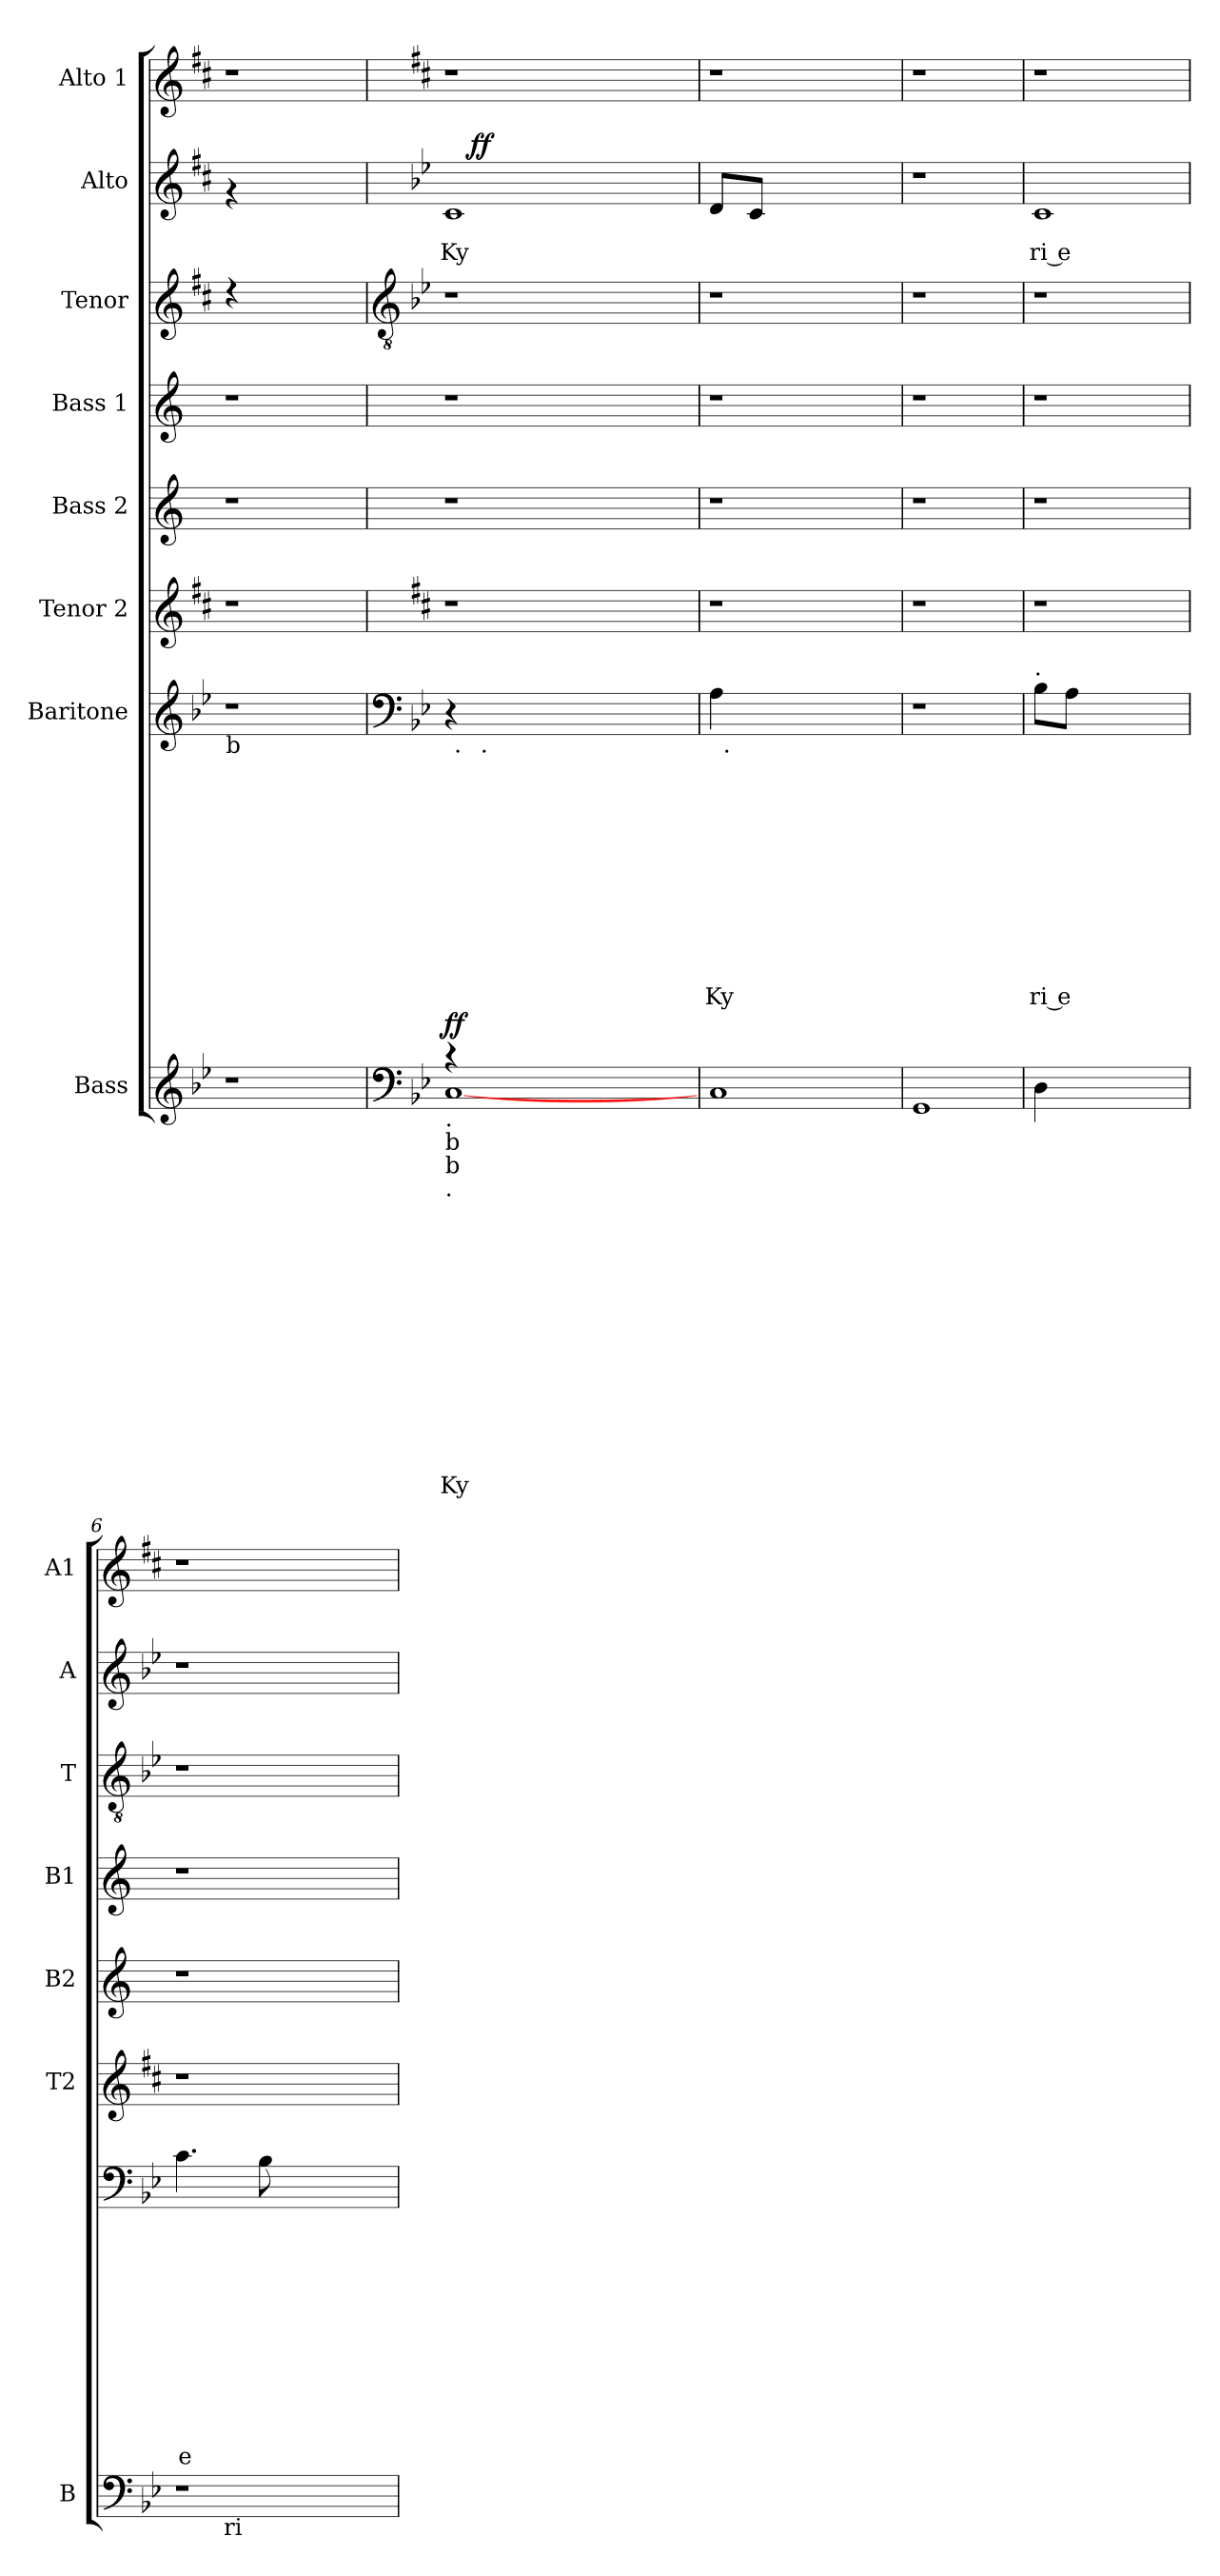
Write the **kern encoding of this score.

**kern	**text	**text	**text	**text	**text	**text	**text	**text	**text	**text	**text	**text	**text	**dynam	**kern	**text	**text	**text	**text	**text	**text	**text	**text	**text	**text	**text	**kern	**kern	**kern	**kern	**kern	**text	**text	**dynam	**kern
*part8	*part8	*part8	*part8	*part8	*part8	*part8	*part8	*part8	*part8	*part8	*part8	*part8	*part8	*part8	*part7	*part7	*part7	*part7	*part7	*part7	*part7	*part7	*part7	*part7	*part7	*part7	*part6	*part5	*part4	*part3	*part2	*part2	*part2	*part2	*part1
*staff8	*staff8	*staff8	*staff8	*staff8	*staff8	*staff8	*staff8	*staff8	*staff8	*staff8	*staff8	*staff8	*staff8	*staff8	*staff7	*staff7	*staff7	*staff7	*staff7	*staff7	*staff7	*staff7	*staff7	*staff7	*staff7	*staff7	*staff6	*staff5	*staff4	*staff3	*staff2	*staff2	*staff2	*staff2	*staff1
*I"Bass	*	*	*	*	*	*	*	*	*	*	*	*	*	*	*I"Baritone	*	*	*	*	*	*	*	*	*	*	*	*I"Tenor 2	*I"Bass 2	*I"Bass 1	*I"Tenor	*I"Alto	*	*	*	*I"Alto 1
*I'B	*	*	*	*	*	*	*	*	*	*	*	*	*	*	*	*	*	*	*	*	*	*	*	*	*	*	*I'T2	*I'B2	*I'B1	*I'T	*I'A	*	*	*	*I'A1
!!LO:PB:g=z
*clefG2	*	*	*	*	*	*	*	*	*	*	*	*	*	*	*clefG2	*	*	*	*	*	*	*	*	*	*	*	*clefG2	*clefG2	*clefG2	*clefG2	*clefG2	*	*	*	*clefG2
*	*	*	*	*	*	*	*	*	*	*	*	*	*	*	*	*	*	*	*	*	*	*	*	*	*	*	*ITrd1c2	*	*	*ITrd1c2	*ITrd1c2	*	*	*	*ITrd1c2
*k[b-e-]	*	*	*	*	*	*	*	*	*	*	*	*	*	*	*k[b-e-]	*	*	*	*	*	*	*	*	*	*	*	*k[]	*k[]	*k[]	*k[]	*k[]	*	*	*	*k[]
*B-:	*	*	*	*	*	*	*	*	*	*	*	*	*	*	*B-:	*	*	*	*	*	*	*	*	*	*	*	*C:	*C:	*C:	*C:	*C:	*	*	*	*C:
=1	=1	=1	=1	=1	=1	=1	=1	=1	=1	=1	=1	=1	=1	=1	=1	=1	=1	=1	=1	=1	=1	=1	=1	=1	=1	=1	=1	=1	=1	=1	=1	=1	=1	=1	=1
!	!	!	!	!	!	!	!	!	!	!	!	!	!	!	!LO:TX:b:t=b	!	!	!	!	!	!	!	!	!	!	!	!	!	!	!	!	!	!	!	!
1r	.	.	.	.	.	.	.	.	.	.	.	.	.	.	1r	.	.	.	.	.	.	.	.	.	.	.	1r	1r	1r	4rdd	4rg	.	.	.	1r
.	.	.	.	.	.	.	.	.	.	.	.	.	.	.	.	.	.	.	.	.	.	.	.	.	.	.	.	.	.	2.ryy	2.ryy	.	.	.	.
=2	=2	=2	=2	=2	=2	=2	=2	=2	=2	=2	=2	=2	=2	=2	=2	=2	=2	=2	=2	=2	=2	=2	=2	=2	=2	=2	=2	=2	=2	=2	=2	=2	=2	=2	=2
*clefF4	*	*	*	*	*	*	*	*	*	*	*	*	*	*	*clefF4	*	*	*	*	*	*	*	*	*	*	*	*	*	*	*clefGv2	*	*	*	*	*
*	*	*	*	*	*	*	*	*	*	*	*	*	*	*	*	*	*	*	*	*	*	*	*	*	*	*	*	*	*	*k[b-e-a-d-]	*k[b-e-a-d-]	*	*	*	*
*	*	*	*	*	*	*	*	*	*	*	*	*	*	*	*	*	*	*	*	*	*	*	*	*	*	*	*	*	*	*A-:	*A-:	*	*	*	*
*^	*	*	*	*	*	*	*	*	*	*	*	*	*	*	*	*	*	*	*	*	*	*	*	*	*	*	*	*	*	*	*	*	*	*	*
!LO:TX:b:t=.	!	!	!	!	!	!	!	!	!	!	!	!	!	!	!	!	!	!	!	!	!	!	!	!	!	!	!	!	!	!	!	!	!	!	!	!
!LO:TX:b:t=b	!	!	!	!	!	!	!	!	!	!	!	!	!	!	!	!	!	!	!	!	!	!	!	!	!	!	!	!	!	!	!	!	!	!	!	!
!LO:TX:b:t=b	!	!	!	!	!	!	!	!	!	!	!	!	!	!	!	!	!	!	!	!	!	!	!	!	!	!	!	!	!	!	!	!	!	!	!	!
!LO:TX:b:t=.	!	!	!	!	!	!	!	!	!	!	!	!	!	!	!	!	!	!	!	!	!	!	!	!	!	!	!	!	!	!	!	!	!	!	!	!
!	!	!	!	!	!	!	!	!	!	!	!	!	!	!LO:LY:b	!LO:DY:a	!	!	!	!	!	!	!	!	!	!	!	!	!	!	!	!	!	!	!LO:LY:b	!	!
!	!	!	!	!	!	!	!	!	!	!	!	!	!	!	!LO:DY:n=1:b	!	!	!	!	!	!	!	!	!	!	!	!	!	!	!	!	!	!	!	!	!
*	*	*	*	*	*	*	*	*	*	*	*	*	*	*	*	*^	*	*	*	*	*	*	*	*	*	*	*	*	*	*	*	*^	*	*	*	*
*	*	*	*	*	*	*	*	*	*	*	*	*	*	*	*	*	*^	*	*	*	*	*	*	*	*	*	*	*	*	*	*	*	*	*	*	*	*	*
4rc	[<1C	.	.	.	.	.	.	.	.	.	.	.	.	Ky	f f	4r	64ryy	16ryy	.	.	.	.	.	.	.	.	.	.	.	1r	1r	1r	1r	1B-	16ryy	.	Ky	.	1r
!	!	!	!	!	!	!	!	!	!	!	!	!	!	!	!	!	!LO:TX:b:t=.	!	!	!	!	!	!	!	!	!	!	!	!	!	!	!	!	!	!	!	!	!	!
.	.	.	.	.	.	.	.	.	.	.	.	.	.	.	.	.	2ryy	.	.	.	.	.	.	.	.	.	.	.	.	.	.	.	.	.	.	.	.	.	.
!	!	!	!	!	!	!	!	!	!	!	!	!	!	!	!	!	!	!	!	!	!	!	!	!	!	!	!	!	!	!	!	!	!	!	!	!	!	!LO:DY:b	!
!	!	!	!	!	!	!	!	!	!	!	!	!	!	!	!	!	!	!	!	!	!	!	!	!	!	!	!	!	!	!	!	!	!	!	!	!	!	!LO:DY:n=1:b	!
.	.	.	.	.	.	.	.	.	.	.	.	.	.	.	.	.	.	64ryy	.	.	.	.	.	.	.	.	.	.	.	.	.	.	.	.	2...ryy	.	.	f f	.
!	!	!	!	!	!	!	!	!	!	!	!	!	!	!	!	!	!	!LO:TX:b:t=.	!	!	!	!	!	!	!	!	!	!	!	!	!	!	!	!	!	!	!	!	!
.	.	.	.	.	.	.	.	.	.	.	.	.	.	.	.	.	.	2ryy	.	.	.	.	.	.	.	.	.	.	.	.	.	.	.	.	.	.	.	.	.
2.ryy	.	.	.	.	.	.	.	.	.	.	.	.	.	.	.	2.ryy	.	.	.	.	.	.	.	.	.	.	.	.	.	.	.	.	.	.	.	.	.	.	.
.	.	.	.	.	.	.	.	.	.	.	.	.	.	.	.	.	4ryy	.	.	.	.	.	.	.	.	.	.	.	.	.	.	.	.	.	.	.	.	.	.
.	.	.	.	.	.	.	.	.	.	.	.	.	.	.	.	.	.	4ryy	.	.	.	.	.	.	.	.	.	.	.	.	.	.	.	.	.	.	.	.	.
.	.	.	.	.	.	.	.	.	.	.	.	.	.	.	.	.	8...ryy	.	.	.	.	.	.	.	.	.	.	.	.	.	.	.	.	.	.	.	.	.	.
.	.	.	.	.	.	.	.	.	.	.	.	.	.	.	.	.	.	8ryy	.	.	.	.	.	.	.	.	.	.	.	.	.	.	.	.	.	.	.	.	.
.	.	.	.	.	.	.	.	.	.	.	.	.	.	.	.	.	.	32.ryy	.	.	.	.	.	.	.	.	.	.	.	.	.	.	.	.	.	.	.	.	.
=3	=3	=3	=3	=3	=3	=3	=3	=3	=3	=3	=3	=3	=3	=3	=3	=3	=3	=3	=3	=3	=3	=3	=3	=3	=3	=3	=3	=3	=3	=3	=3	=3	=3	=3	=3	=3	=3	=3	=3
!	!	!	!	!	!	!	!	!	!	!	!	!	!	!	!	!	!	!	!	!	!	!	!	!	!	!	!	!	!	!	!	!	!	!LO:TX:b:t=.	!	!	!	!	!
!	!	!	!	!	!	!	!	!	!	!	!	!	!	!	!	!	!	!	!	!	!	!	!	!	!	!	!	!	!LO:LY:b:rj	!	!	!	!	!	!	!	!	!	!
*v	*v	*	*	*	*	*	*	*	*	*	*	*	*	*	*	*	*	*	*	*	*	*	*	*	*	*	*	*	*	*	*	*	*	*v	*v	*	*	*	*
*	*	*	*	*	*	*	*	*	*	*	*	*	*	*	*	*v	*v	*	*	*	*	*	*	*	*	*	*	*	*	*	*	*	*	*	*	*	*
1C	.	.	.	.	.	.	.	.	.	.	.	.	.	.	4A\	32ryy	.	.	.	.	.	.	.	.	.	.	Ky	1r	1r	1r	1r	8c/L	.	.	.	1r
!	!	!	!	!	!	!	!	!	!	!	!	!	!	!	!	!LO:TX:b:t=.	!	!	!	!	!	!	!	!	!	!	!	!	!	!	!	!	!	!	!	!
.	.	.	.	.	.	.	.	.	.	.	.	.	.	.	.	2ryy	.	.	.	.	.	.	.	.	.	.	.	.	.	.	.	.	.	.	.	.
.	.	.	.	.	.	.	.	.	.	.	.	.	.	.	.	.	.	.	.	.	.	.	.	.	.	.	.	.	.	.	.	8B-/J	.	.	.	.
.	.	.	.	.	.	.	.	.	.	.	.	.	.	.	2.ryy	.	.	.	.	.	.	.	.	.	.	.	.	.	.	.	.	2.ryy	.	.	.	.
.	.	.	.	.	.	.	.	.	.	.	.	.	.	.	.	4...ryy	.	.	.	.	.	.	.	.	.	.	.	.	.	.	.	.	.	.	.	.
*	*	*	*	*	*	*	*	*	*	*	*	*	*	*	*v	*v	*	*	*	*	*	*	*	*	*	*	*	*	*	*	*	*	*	*	*	*
=4	=4	=4	=4	=4	=4	=4	=4	=4	=4	=4	=4	=4	=4	=4	=4	=4	=4	=4	=4	=4	=4	=4	=4	=4	=4	=4	=4	=4	=4	=4	=4	=4	=4	=4	=4
1GG	.	.	.	.	.	.	.	.	.	.	.	.	.	.	1r	.	.	.	.	.	.	.	.	.	.	.	1r	1r	1r	1r	1r	.	.	.	1r
=5	=5	=5	=5	=5	=5	=5	=5	=5	=5	=5	=5	=5	=5	=5	=5	=5	=5	=5	=5	=5	=5	=5	=5	=5	=5	=5	=5	=5	=5	=5	=5	=5	=5	=5	=5
!	!	!	!	!	!	!	!	!	!	!	!	!	!	!	!LO:TX:a:t=.	!	!	!	!	!	!	!	!	!	!	!	!	!	!	!	!	!	!	!	!
!	!	!	!	!	!	!	!	!	!	!	!	!	!	!	!	!	!	!	!	!	!	!	!	!	!	!LO:LY:b:rj	!	!	!	!	!	!	!LO:LY:b:rj	!	!
4D\	.	.	.	.	.	.	.	.	.	.	.	.	.	.	8B-\L	.	.	.	.	.	.	.	.	.	.	ri e	1r	1r	1r	1r	1B-	.	ri e	.	1r
.	.	.	.	.	.	.	.	.	.	.	.	.	.	.	8A\J	.	.	.	.	.	.	.	.	.	.	.	.	.	.	.	.	.	.	.	.
2.ryy	.	.	.	.	.	.	.	.	.	.	.	.	.	.	2.ryy	.	.	.	.	.	.	.	.	.	.	.	.	.	.	.	.	.	.	.	.
=6	=6	=6	=6	=6	=6	=6	=6	=6	=6	=6	=6	=6	=6	=6	=6	=6	=6	=6	=6	=6	=6	=6	=6	=6	=6	=6	=6	=6	=6	=6	=6	=6	=6	=6	=6
!	!	!	!	!	!	!	!	!	!	!	!	!	!	!	!	!	!	!	!	!	!	!	!	!	!	!LO:LY:b	!	!	!	!	!	!	!	!	!
*^	*	*	*	*	*	*	*	*	*	*	*	*	*	*	*	*	*	*	*	*	*	*	*	*	*	*	*	*	*	*	*	*	*	*	*
1r	8...ryy	.	.	.	.	.	.	.	.	.	.	.	.	.	.	4.c\	.	.	.	.	.	.	.	.	.	.	e	1r	1r	1r	1r	1r	.	.	.	1r
!	!LO:TX:b:t=ri	!	!	!	!	!	!	!	!	!	!	!	!	!	!	!	!	!	!	!	!	!	!	!	!	!	!	!	!	!	!	!	!	!	!	!
.	2ryy	.	.	.	.	.	.	.	.	.	.	.	.	.	.	.	.	.	.	.	.	.	.	.	.	.	.	.	.	.	.	.	.	.	.	.
.	.	.	.	.	.	.	.	.	.	.	.	.	.	.	.	8B-\	.	.	.	.	.	.	.	.	.	.	.	.	.	.	.	.	.	.	.	.
.	.	.	.	.	.	.	.	.	.	.	.	.	.	.	.	2ryy	.	.	.	.	.	.	.	.	.	.	.	.	.	.	.	.	.	.	.	.
.	4ryy	.	.	.	.	.	.	.	.	.	.	.	.	.	.	.	.	.	.	.	.	.	.	.	.	.	.	.	.	.	.	.	.	.	.	.
.	64ryy	.	.	.	.	.	.	.	.	.	.	.	.	.	.	.	.	.	.	.	.	.	.	.	.	.	.	.	.	.	.	.	.	.	.	.
*v	*v	*	*	*	*	*	*	*	*	*	*	*	*	*	*	*	*	*	*	*	*	*	*	*	*	*	*	*	*	*	*	*	*	*	*	*
=	=	=	=	=	=	=	=	=	=	=	=	=	=	=	=	=	=	=	=	=	=	=	=	=	=	=	=	=	=	=	=	=	=	=	=
*-	*-	*-	*-	*-	*-	*-	*-	*-	*-	*-	*-	*-	*-	*-	*-	*-	*-	*-	*-	*-	*-	*-	*-	*-	*-	*-	*-	*-	*-	*-	*-	*-	*-	*-	*-
